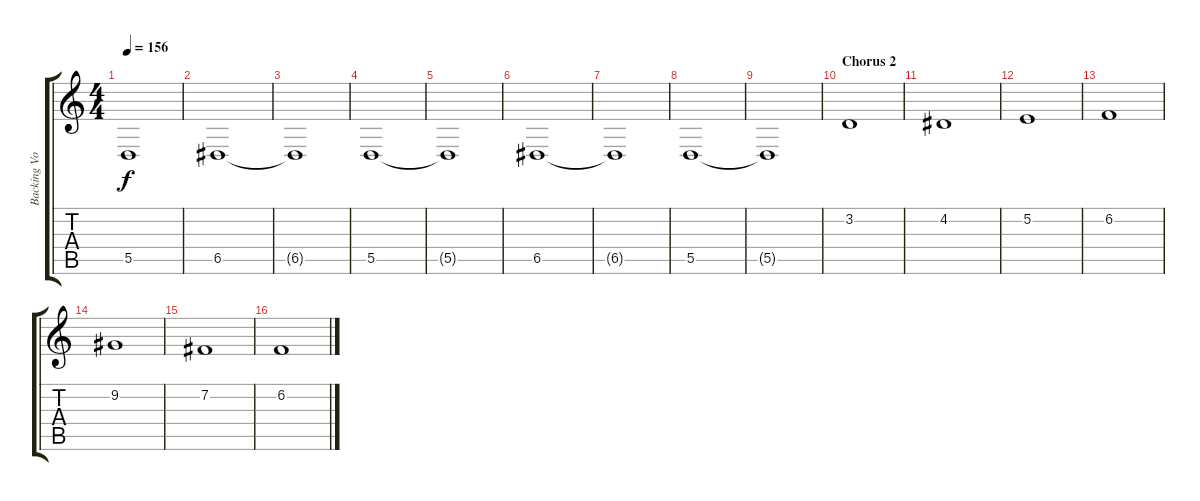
\track ("Backing Voice 1" "Backing Vo") {instrument synthvoice}
\staff {score tabs}
\tuning (E4 B3 G3 D3 A2 E2) {hide}
\ts (4 4)
\tempo 156
\clef g2
\ks c
5.5{t}.1{dy f} |
6.5.1 |
6.5{t}.1 |
5.5.1 |
5.5{t}.1 |
6.5.1 |
6.5{t}.1 |
5.5.1 |
5.5{t}.1 |
\section ("" "Chorus 2")
3.2.1 |
4.2.1 |
5.2.1 |
6.2.1 |
9.2.1 |
7.2.1 |
6.2.1
